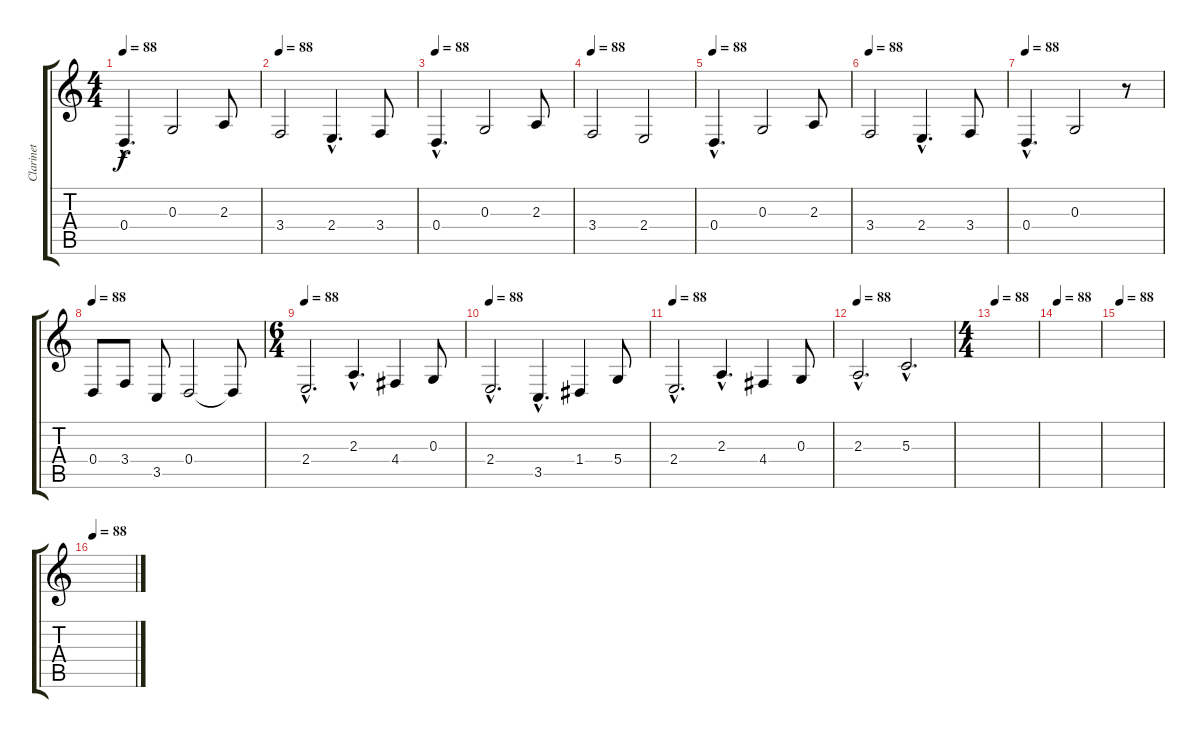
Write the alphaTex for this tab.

\track ("Clarinet" "Clarinet") {instrument clarinet}
\staff {score tabs}
\tuning (E4 B3 G3 D3 A2 E2) {hide}
\ts (4 4)
\tempo 88
\clef g2
\ks c
0.4{hac}.4{d dy f} 0.3.2 2.3.8 |
\tempo 88
3.4.2 2.4{hac}.4{d} 3.4.8 |
\tempo 88
0.4{hac}.4{d} 0.3.2 2.3.8 |
\tempo 88
3.4.2 2.4.2 |
\tempo 88
0.4{hac}.4{d} 0.3.2 2.3.8 |
\tempo 88
3.4.2 2.4{hac}.4{d} 3.4.8 |
\tempo 88
0.4{hac}.4{d} 0.3.2 r.8 |
\tempo 88
0.4.8 3.4.8 3.5.8 0.4.2 0.4{t}.8 |
\ts (6 4)
\tempo 88
2.4{hac}.2{d} 2.3{hac}.4{d} 4.4.4 0.3.8 |
\tempo 88
2.4{hac}.2{d} 3.5{hac}.4{d} 1.4.4 5.4.8 |
\tempo 88
2.4{hac}.2{d} 2.3{hac}.4{d} 4.4.4 0.3.8 |
\tempo 88
2.3{hac}.2{d} 5.3{hac}.2{d} |
\ts (4 4)
\tempo 88
|
\tempo 88
|
\tempo 88
|
\tempo 88
